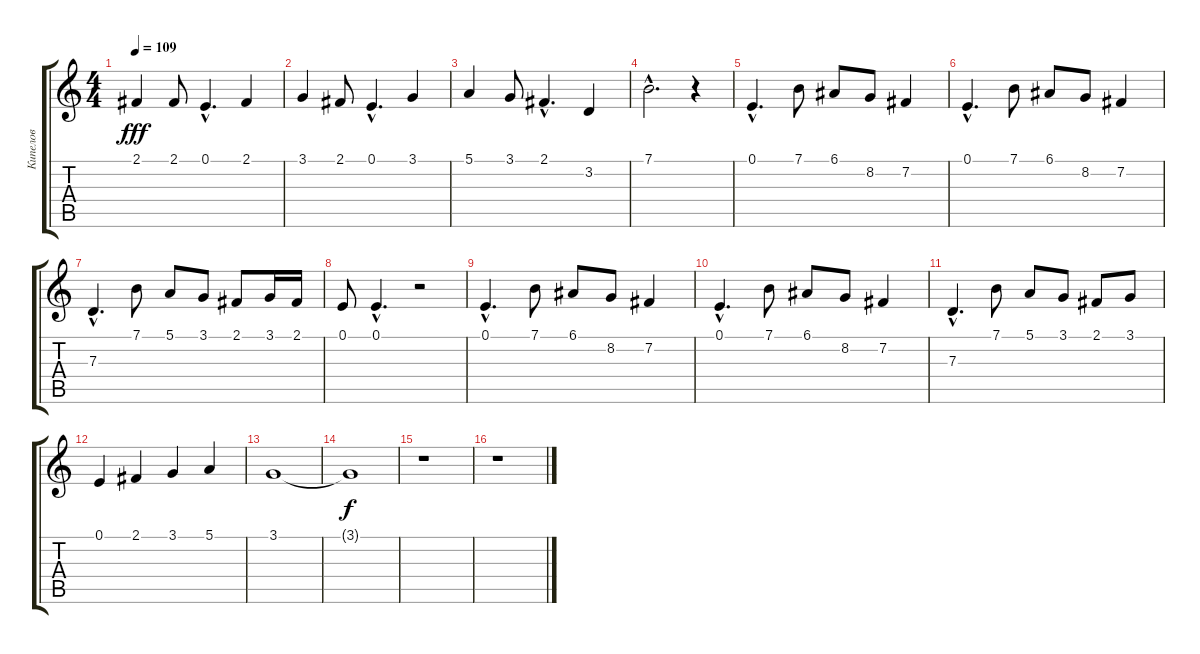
\track ("Кипелов" "Кипелов") {instrument violin}
\staff {score tabs}
\tuning (E4 B3 G3 D3 A2 E2) {hide}
\ts (4 4)
\tempo 109
\clef g2
\ks c
2.1.4{dy fff} 2.1.8 0.1{hac}.4{d} 2.1.4 |
3.1.4 2.1.8 0.1{hac}.4{d} 3.1.4 |
5.1.4 3.1.8 2.1{hac}.4{d} 3.2.4 |
7.1{hac}.2{d} r.4 |
0.1{hac}.4{d} 7.1.8 6.1.8 8.2.8 7.2.4 |
0.1{hac}.4{d} 7.1.8 6.1.8 8.2.8 7.2.4 |
7.3{hac}.4{d} 7.1.8 5.1.8 3.1.8 2.1.8 3.1.16 2.1.16 |
0.1.8 0.1{hac}.4{d} r.2 |
0.1{hac}.4{d} 7.1.8 6.1.8 8.2.8 7.2.4 |
0.1{hac}.4{d} 7.1.8 6.1.8 8.2.8 7.2.4 |
7.3{hac}.4{d} 7.1.8 5.1.8 3.1.8 2.1.8 3.1.8 |
0.1.4 2.1.4 3.1.4 5.1.4 |
3.1.1 |
3.1{t}.1{dy f} |
r.1 |
r.1
